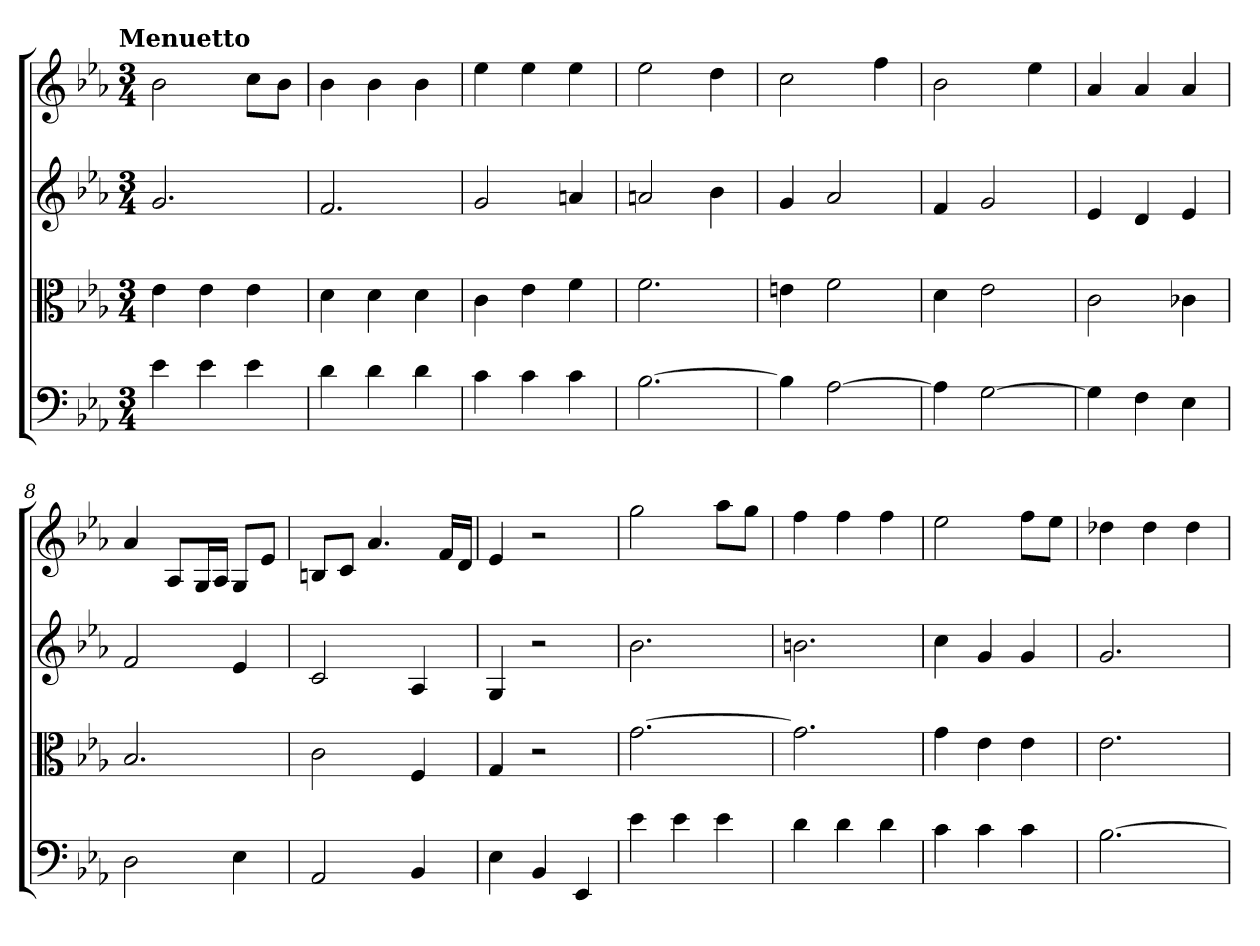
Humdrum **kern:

**kern	**kern	**kern	**kern
*part4	*part3	*part2	*part1
*staff4	*staff3	*staff2	*staff1
*clefF4	*clefC3	*	*
*k[b-e-a-]	*k[b-e-a-]	*k[b-e-a-]	*k[b-e-a-]
*E-:	*E-:	*E-:	*E-:
!!LO:TX:omd:t=Menuetto
*M3/4	*M3/4	*M3/4	*M3/4
=	=	=	=
4e-	4e-	2.g	2b-
4e-	4e-	.	.
4e-	4e-	.	8ccL
.	.	.	8b-J
=2	=2	=2	=2
4d	4d	2.f	4b-
4d	4d	.	4b-
4d	4d	.	4b-
=3	=3	=3	=3
4c	4c	2g	4ee-
4c	4e-	.	4ee-
4c	4f	4an	4ee-
=4	=4	=4	=4
[2.B-	2.f	2an	2ee-
.	.	4b-	4dd
=5	=5	=5	=5
4B-]	4en	4g	2cc
[2A-	2f	2a-	.
.	.	.	4ff
=6	=6	=6	=6
4A-]	4d	4f	2b-
[2G	2e-	2g	.
.	.	.	4ee-
=7	=7	=7	=7
4G]	2c	4e-	4a-
4F	.	4d	4a-
4E-	4c-X	4e-	4a-
=8	=8	=8	=8
2D	2.B-	2f	4a-
.	.	.	8A-L
.	.	.	16GL
.	.	.	16A-JJ
4E-	.	4e-	8GL
.	.	.	8e-J
=9	=9	=9	=9
2AA-	2c	2c	8BnL
.	.	.	8cJ
.	.	.	4.a-
4BB-	4F	4A-	.
.	.	.	16fLL
.	.	.	16dJJ
=10	=10	=10	=10
4E-	4G	4G	4e-
4BB-	2r	2r	2r
4EE-	.	.	.
=11	=11	=11	=11
4e-	[2.g	2.b-	2gg
4e-	.	.	.
4e-	.	.	8aa-L
.	.	.	8ggJ
=12	=12	=12	=12
4d	2.g]	2.bn	4ff
4d	.	.	4ff
4d	.	.	4ff
=13	=13	=13	=13
4c	4g	4cc	2ee-
4c	4e-	4g	.
4c	4e-	4g	8ffL
.	.	.	8ee-J
=14	=14	=14	=14
[2.B-	2.e-	2.g	4dd-X
.	.	.	4dd-
.	.	.	4dd-
=	=	=	=
*-	*-	*-	*-
